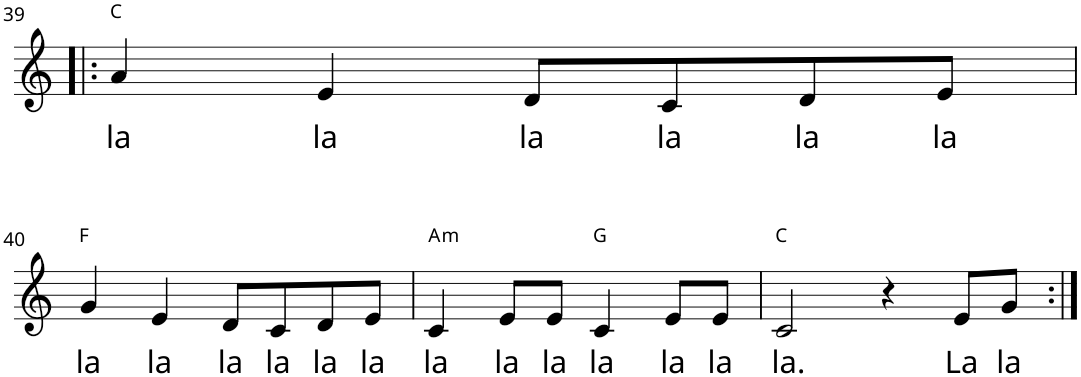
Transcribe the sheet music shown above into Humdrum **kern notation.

**kern	**text	**harte
*part1	*part1	*part1
*staff1	*staff1	*
*I"Voice	*	*
*I'Voice	*	*
!!LO:PB:g=z
*clefG2	*	*
*k[]	*	*
*M4/4	*	*
=39!|:	=39!|:	=39!|:
!	!LO:LY:b	!
4a/	la	C:maj
!	!LO:LY:b	!
4e/	la	.
!	!LO:LY:b	!
8d/L	la	.
!	!LO:LY:b	!
8c/	la	.
!	!LO:LY:b	!
8d/	la	.
!	!LO:LY:b	!
8e/J	la	.
!!LO:LB:g=z
=40	=40	=40
!	!LO:LY:b	!
4g/	la	F:maj
!	!LO:LY:b	!
4e/	la	.
!	!LO:LY:b	!
8d/L	la	.
!	!LO:LY:b	!
8c/	la	.
!	!LO:LY:b	!
8d/	la	.
!	!LO:LY:b	!
8e/J	la	.
=41	=41	=41
!	!LO:LY:b	!LO:H:kt=m
4c/	la	A:min
!	!LO:LY:b	!
8e/L	la	.
!	!LO:LY:b	!
8e/J	la	.
!	!LO:LY:b	!
4c/	la	G:maj
!	!LO:LY:b	!
8e/L	la	.
!	!LO:LY:b	!
8e/J	la	.
=42	=42	=42
!	!LO:LY:b	!
2c/	la.	C:maj
4r	.	.
!	!LO:LY:b	!
8e/L	La	.
!	!LO:LY:b	!
8g/J	la	.
=:|!	=:|!	=:|!
*-	*-	*-
